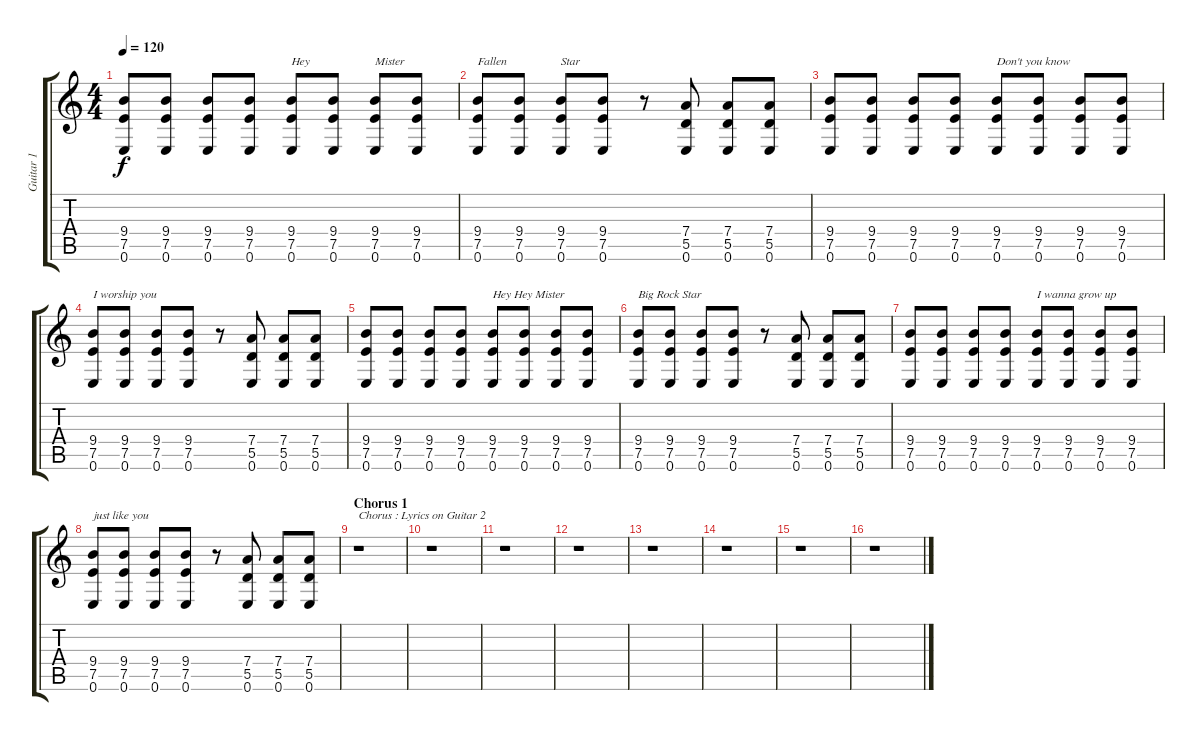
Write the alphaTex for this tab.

\track ("Guitar 1" "Guitar 1") {instrument overdrivenguitar}
\staff {score tabs}
\tuning (E4 B3 G3 D3 A2 E2) {hide}
\ts (4 4)
\tempo 120
\clef g2
\ks c
(9.4 7.5 0.6).8{dy f} (9.4 7.5 0.6).8 (9.4 7.5 0.6).8 (9.4 7.5 0.6).8 (9.4 7.5 0.6).8{txt "Hey"} (9.4 7.5 0.6).8 (9.4 7.5 0.6).8{txt "Mister"} (9.4 7.5 0.6).8 |
(9.4 7.5 0.6).8{txt "Fallen"} (9.4 7.5 0.6).8 (9.4 7.5 0.6).8{txt "Star"} (9.4 7.5 0.6).8 r.8 (7.4 5.5 0.6).8 (7.4 5.5 0.6).8 (7.4 5.5 0.6).8 |
(9.4 7.5 0.6).8 (9.4 7.5 0.6).8 (9.4 7.5 0.6).8 (9.4 7.5 0.6).8 (9.4 7.5 0.6).8{txt "Don't you know"} (9.4 7.5 0.6).8 (9.4 7.5 0.6).8 (9.4 7.5 0.6).8 |
(9.4 7.5 0.6).8{txt "I worship you"} (9.4 7.5 0.6).8 (9.4 7.5 0.6).8 (9.4 7.5 0.6).8 r.8 (7.4 5.5 0.6).8 (7.4 5.5 0.6).8 (7.4 5.5 0.6).8 |
(9.4 7.5 0.6).8 (9.4 7.5 0.6).8 (9.4 7.5 0.6).8 (9.4 7.5 0.6).8 (9.4 7.5 0.6).8{txt "Hey Hey Mister"} (9.4 7.5 0.6).8 (9.4 7.5 0.6).8 (9.4 7.5 0.6).8 |
(9.4 7.5 0.6).8{txt "Big Rock Star"} (9.4 7.5 0.6).8 (9.4 7.5 0.6).8 (9.4 7.5 0.6).8 r.8 (7.4 5.5 0.6).8 (7.4 5.5 0.6).8 (7.4 5.5 0.6).8 |
(9.4 7.5 0.6).8 (9.4 7.5 0.6).8 (9.4 7.5 0.6).8 (9.4 7.5 0.6).8 (9.4 7.5 0.6).8{txt "I wanna grow up"} (9.4 7.5 0.6).8 (9.4 7.5 0.6).8 (9.4 7.5 0.6).8 |
(9.4 7.5 0.6).8{txt "just like you"} (9.4 7.5 0.6).8 (9.4 7.5 0.6).8 (9.4 7.5 0.6).8 r.8 (7.4 5.5 0.6).8 (7.4 5.5 0.6).8 (7.4 5.5 0.6).8 |
\section ("" "Chorus 1")
r.1{txt "Chorus : Lyrics on Guitar 2"} |
r.1 |
r.1 |
r.1 |
r.1 |
r.1 |
r.1 |
r.1
